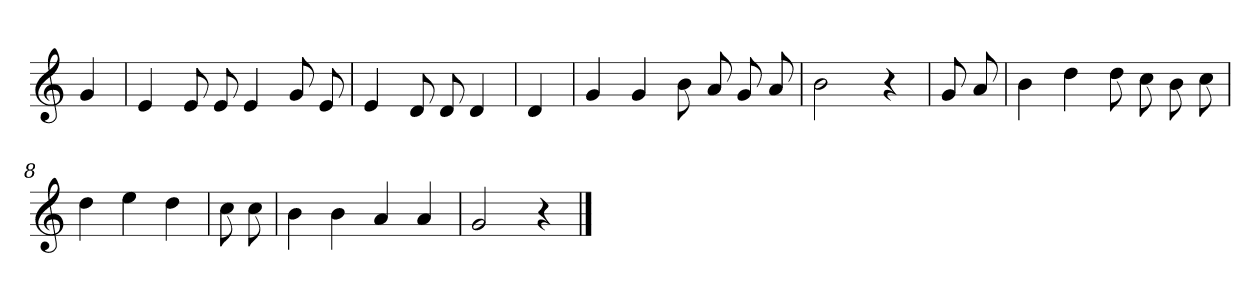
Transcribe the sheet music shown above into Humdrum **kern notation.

**kern
*part1
*staff1
*clefG2
*k[]
=
4g
=1
4e
8e
8e
4e
8g
8e
=2
4e
8d
8d
4d
=3
4d
=4
4g
4g
8b
8a
8g
8a
=5
2b
4r
=6
8g
8a
=7
4b
4dd
8dd
8cc
8b
8cc
=8
4dd
4ee
4dd
=9
8cc
8cc
=10
4b
4b
4a
4a
=11
2g
4r
==
*-
